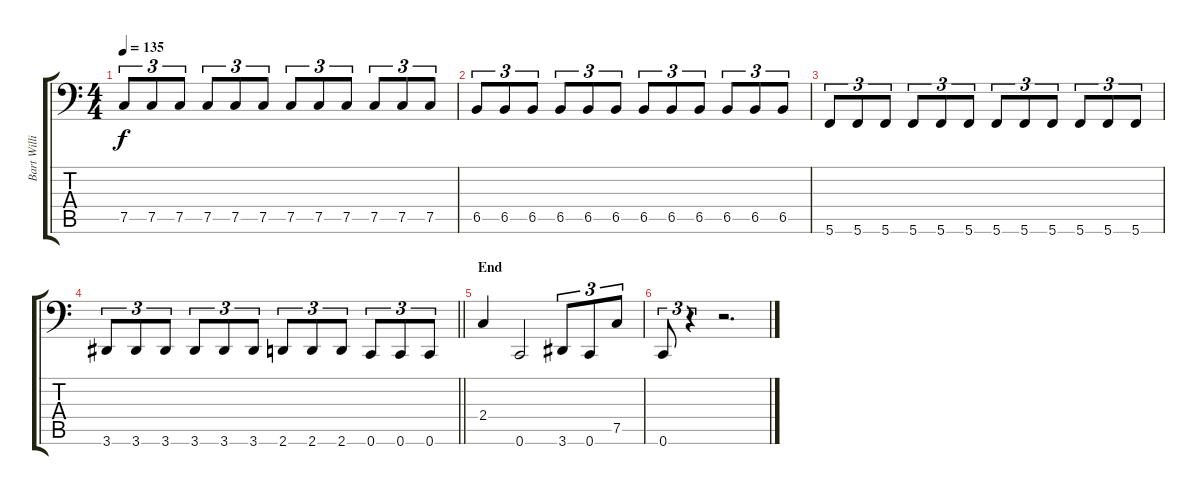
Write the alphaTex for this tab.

\track ("Bart Williams" "Bart Willi") {instrument electricbasspick}
\staff {score tabs}
\tuning (C3 G2 Eb2 Bb1 F1 C1) {hide}
\ts (4 4)
\tempo 135
\clef f4
\ks c
7.5.8{tu (3 2) dy f} 7.5.8{tu (3 2)} 7.5.8{tu (3 2)} 7.5.8{tu (3 2)} 7.5.8{tu (3 2)} 7.5.8{tu (3 2)} 7.5.8{tu (3 2)} 7.5.8{tu (3 2)} 7.5.8{tu (3 2)} 7.5.8{tu (3 2)} 7.5.8{tu (3 2)} 7.5.8{tu (3 2)} |
6.5.8{tu (3 2)} 6.5.8{tu (3 2)} 6.5.8{tu (3 2)} 6.5.8{tu (3 2)} 6.5.8{tu (3 2)} 6.5.8{tu (3 2)} 6.5.8{tu (3 2)} 6.5.8{tu (3 2)} 6.5.8{tu (3 2)} 6.5.8{tu (3 2)} 6.5.8{tu (3 2)} 6.5.8{tu (3 2)} |
5.6.8{tu (3 2)} 5.6.8{tu (3 2)} 5.6.8{tu (3 2)} 5.6.8{tu (3 2)} 5.6.8{tu (3 2)} 5.6.8{tu (3 2)} 5.6.8{tu (3 2)} 5.6.8{tu (3 2)} 5.6.8{tu (3 2)} 5.6.8{tu (3 2)} 5.6.8{tu (3 2)} 5.6.8{tu (3 2)} |
\barLineRight lightlight
3.6.8{tu (3 2)} 3.6.8{tu (3 2)} 3.6.8{tu (3 2)} 3.6.8{tu (3 2)} 3.6.8{tu (3 2)} 3.6.8{tu (3 2)} 2.6.8{tu (3 2)} 2.6.8{tu (3 2)} 2.6.8{tu (3 2)} 0.6.8{tu (3 2)} 0.6.8{tu (3 2)} 0.6.8{tu (3 2)} |
\section ("" "End")
2.4.4 0.6.2 3.6.8{tu (3 2)} 0.6.8{tu (3 2)} 7.5.8{tu (3 2)} |
0.6.8{tu (3 2)} r.4{tu (3 2)} r.2{d}
